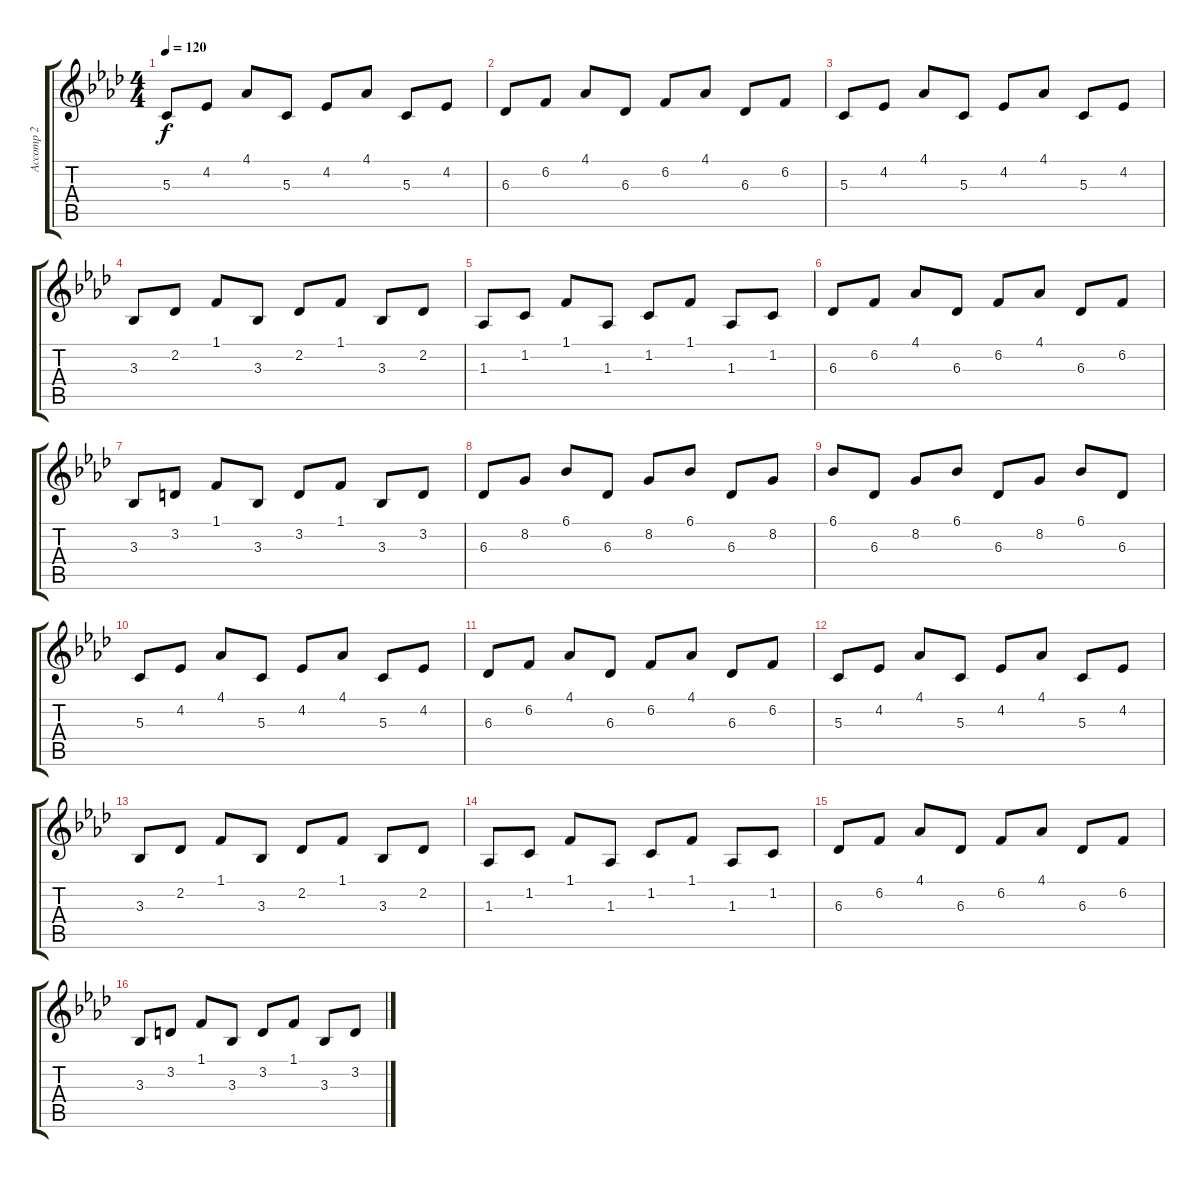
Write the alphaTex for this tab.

\track ("Accomp 2" "Accomp 2") {instrument clavinet}
\staff {score tabs}
\tuning (E4 B3 G3 D3 A2 E2) {hide}
\ts (4 4)
\tempo 120
\clef g2
\ks ab
5.3.8{dy f} 4.2.8 4.1.8 5.3.8 4.2.8 4.1.8 5.3.8 4.2.8 |
6.3.8 6.2.8 4.1.8 6.3.8 6.2.8 4.1.8 6.3.8 6.2.8 |
5.3.8 4.2.8 4.1.8 5.3.8 4.2.8 4.1.8 5.3.8 4.2.8 |
3.3.8 2.2.8 1.1.8 3.3.8 2.2.8 1.1.8 3.3.8 2.2.8 |
1.3.8 1.2.8 1.1.8 1.3.8 1.2.8 1.1.8 1.3.8 1.2.8 |
6.3.8 6.2.8 4.1.8 6.3.8 6.2.8 4.1.8 6.3.8 6.2.8 |
3.3.8 3.2.8 1.1.8 3.3.8 3.2.8 1.1.8 3.3.8 3.2.8 |
6.3.8 8.2.8 6.1.8 6.3.8 8.2.8 6.1.8 6.3.8 8.2.8 |
6.1.8 6.3.8 8.2.8 6.1.8 6.3.8 8.2.8 6.1.8 6.3.8 |
5.3.8 4.2.8 4.1.8 5.3.8 4.2.8 4.1.8 5.3.8 4.2.8 |
6.3.8 6.2.8 4.1.8 6.3.8 6.2.8 4.1.8 6.3.8 6.2.8 |
5.3.8 4.2.8 4.1.8 5.3.8 4.2.8 4.1.8 5.3.8 4.2.8 |
3.3.8 2.2.8 1.1.8 3.3.8 2.2.8 1.1.8 3.3.8 2.2.8 |
1.3.8 1.2.8 1.1.8 1.3.8 1.2.8 1.1.8 1.3.8 1.2.8 |
6.3.8 6.2.8 4.1.8 6.3.8 6.2.8 4.1.8 6.3.8 6.2.8 |
3.3.8 3.2.8 1.1.8 3.3.8 3.2.8 1.1.8 3.3.8 3.2.8
